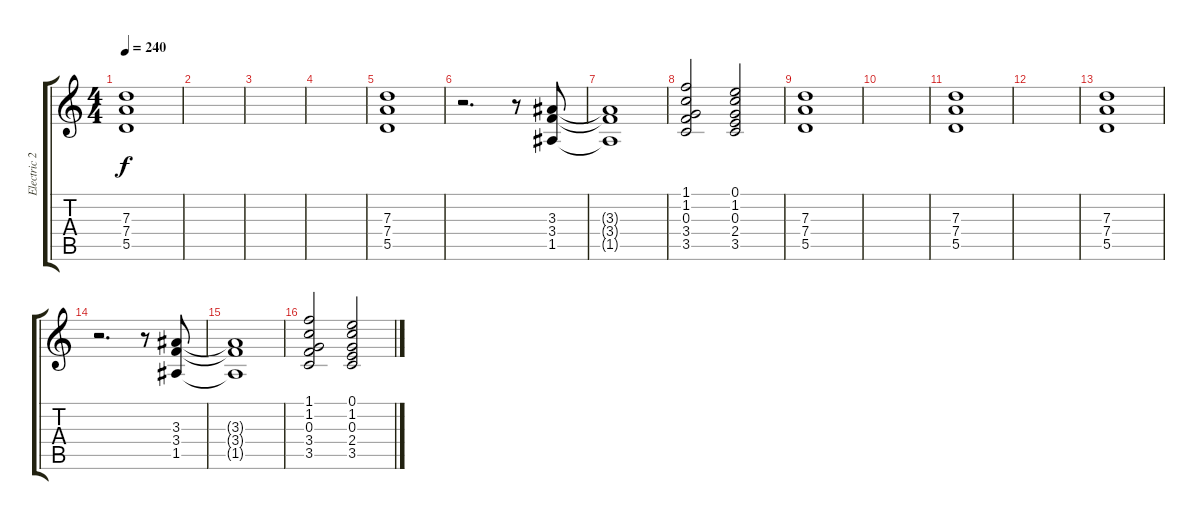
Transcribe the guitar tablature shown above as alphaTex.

\track ("Electric 2" "Electric 2") {instrument overdrivenguitar}
\staff {score tabs}
\tuning (E4 B3 G3 D3 A2 E2) {hide}
\ts (4 4)
\tempo 240
\clef g2
\ks c
(7.3 7.4 5.5).1{dy f} |
|
|
|
(7.3 7.4 5.5).1 |
r.2{d} r.8 (3.3 3.4 1.5).8 |
(3.3{t} 3.4{t} 1.5{t}).1 |
(1.1 1.2 0.3 3.4 3.5).2 (0.1 1.2 0.3 2.4 3.5).2 |
(7.3 7.4 5.5).1 |
|
(7.3 7.4 5.5).1 |
|
(7.3 7.4 5.5).1 |
r.2{d} r.8 (3.3 3.4 1.5).8 |
(3.3{t} 3.4{t} 1.5{t}).1 |
(1.1 1.2 0.3 3.4 3.5).2 (0.1 1.2 0.3 2.4 3.5).2
